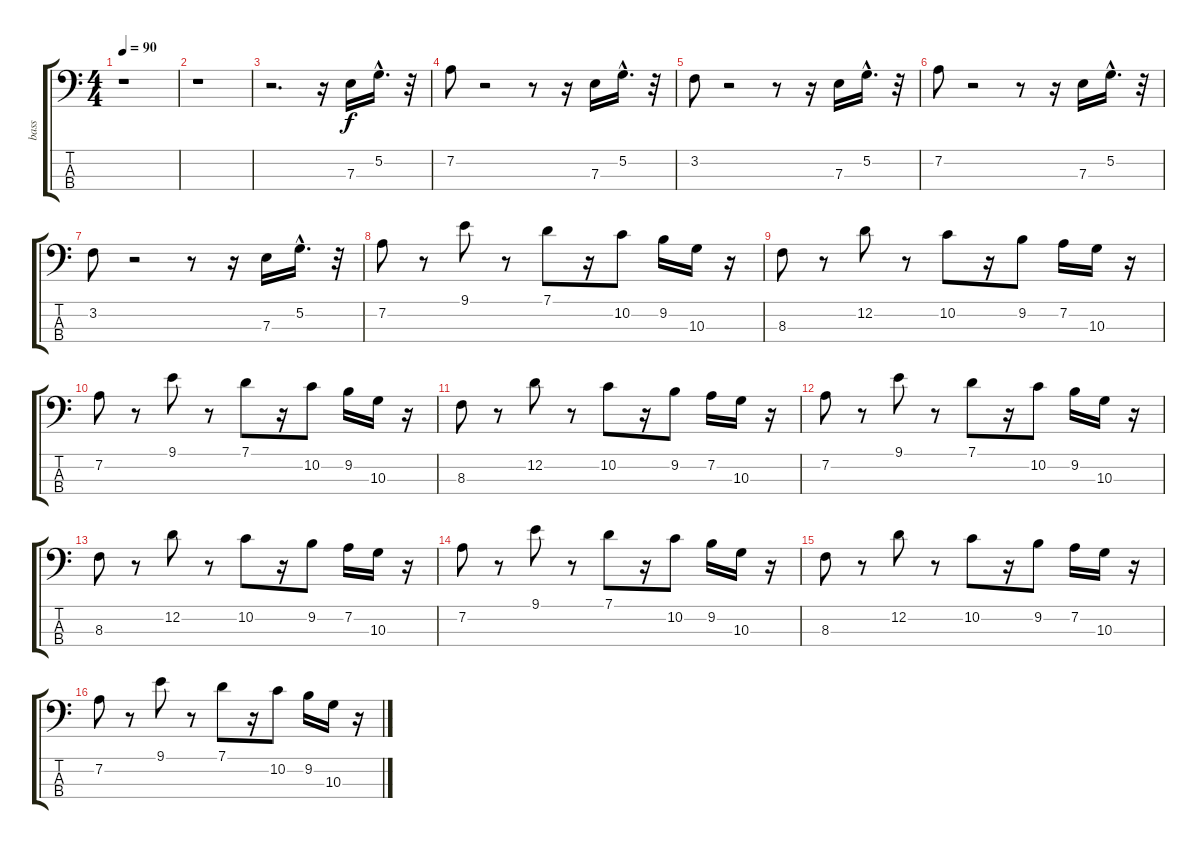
\track ("bass" "bass") {instrument acousticbass}
\staff {score tabs}
\tuning (G2 D2 A1 E1) {hide}
\ts (4 4)
\tempo 90
\clef f4
\ks c
r.1{dy f instrument acousticbass} |
r.1 |
r.2{d} r.16 7.3.16 5.2{hac}.16{d} r.32 |
7.2.8 r.2 r.8 r.16 7.3.16 5.2{hac}.16{d} r.32 |
3.2.8 r.2 r.8 r.16 7.3.16 5.2{hac}.16{d} r.32 |
7.2.8 r.2 r.8 r.16 7.3.16 5.2{hac}.16{d} r.32 |
3.2.8 r.2 r.8 r.16 7.3.16 5.2{hac}.16{d} r.32 |
7.2.8 r.8 9.1.8 r.8 7.1.8 r.16 10.2.8 9.2.16 10.3.16 r.16 |
8.3.8 r.8 12.2.8 r.8 10.2.8 r.16 9.2.8 7.2.16 10.3.16 r.16 |
7.2.8 r.8 9.1.8 r.8 7.1.8 r.16 10.2.8 9.2.16 10.3.16 r.16 |
8.3.8 r.8 12.2.8 r.8 10.2.8 r.16 9.2.8 7.2.16 10.3.16 r.16 |
7.2.8 r.8 9.1.8 r.8 7.1.8 r.16 10.2.8 9.2.16 10.3.16 r.16 |
8.3.8 r.8 12.2.8 r.8 10.2.8 r.16 9.2.8 7.2.16 10.3.16 r.16 |
7.2.8 r.8 9.1.8 r.8 7.1.8 r.16 10.2.8 9.2.16 10.3.16 r.16 |
8.3.8 r.8 12.2.8 r.8 10.2.8 r.16 9.2.8 7.2.16 10.3.16 r.16 |
7.2.8 r.8 9.1.8 r.8 7.1.8 r.16 10.2.8 9.2.16 10.3.16 r.16
